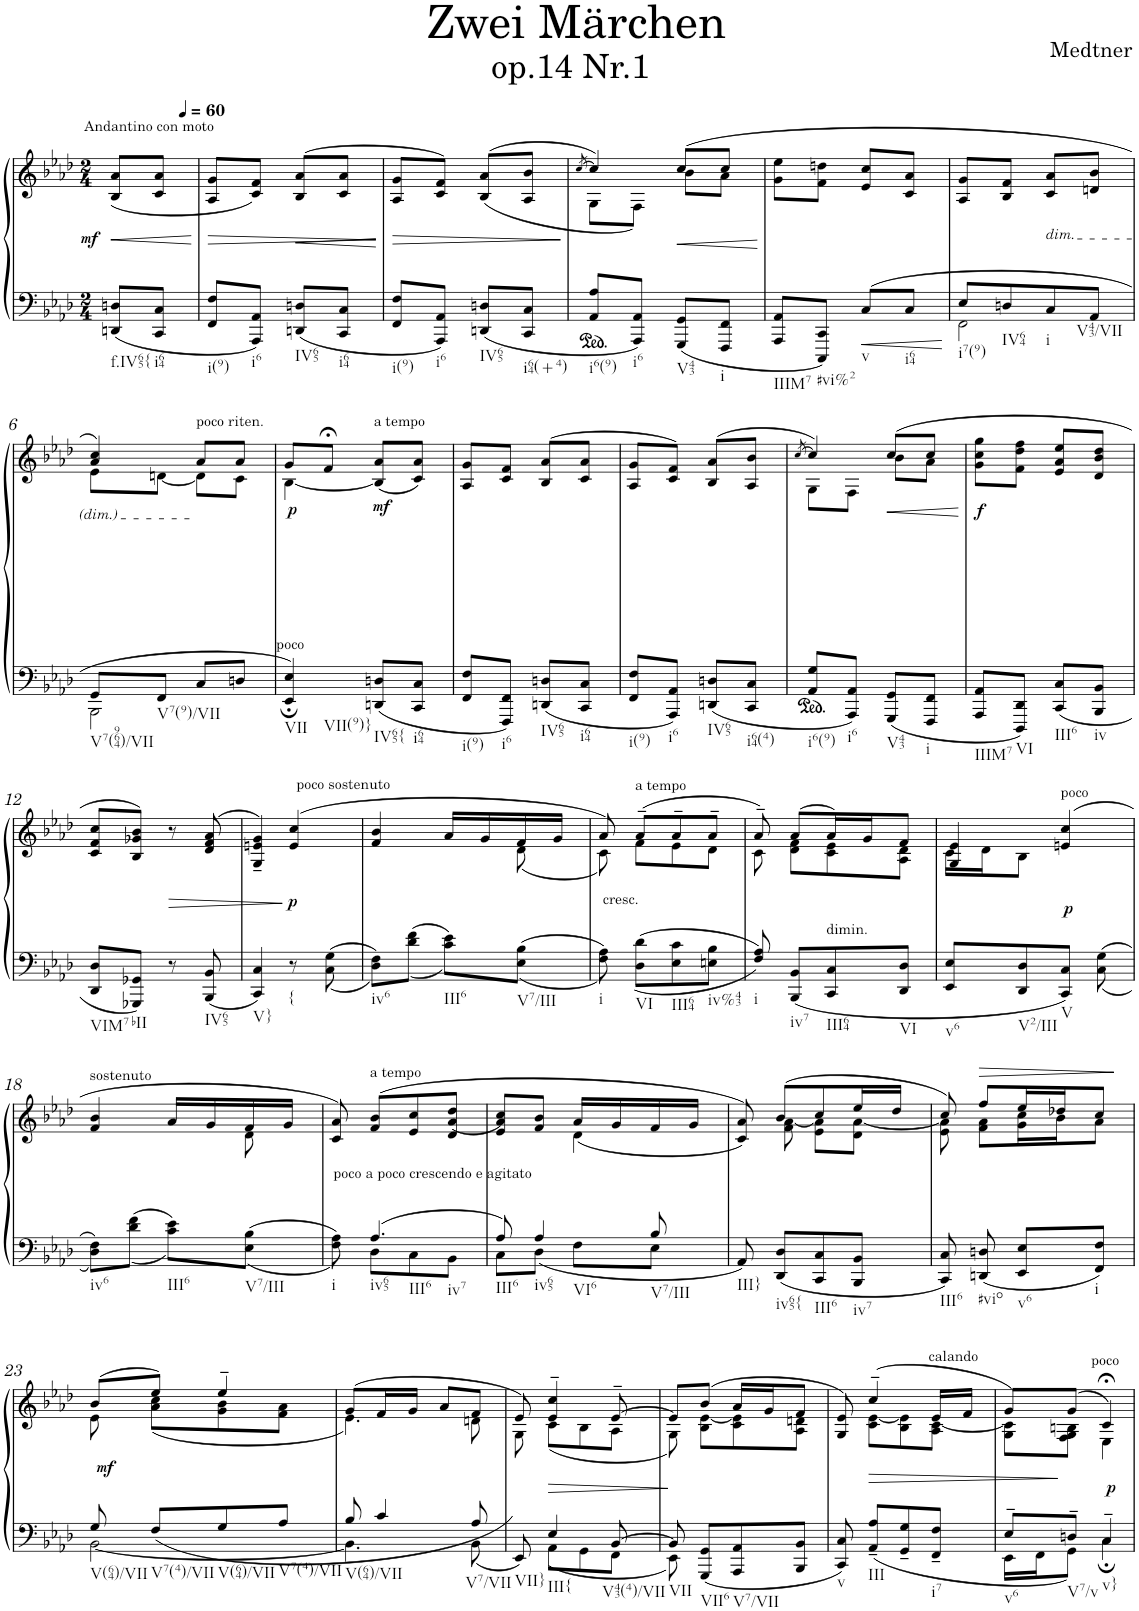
**kern	**kern	**dynam
*part1	*part1	*part1
*staff2	*staff1	*staff1/2
*I"Klavier	*	*
*I'Klav.	*	*
*clefF4	*clefG2	*
*k[b-e-a-d-]	*k[b-e-a-d-]	*
*M2/4	*M2/4	*
*MM60	*MM60	*
=	=	=
!	!LO:TX:a:t=Andantino con moto	!
!LO:TX:b:t=f.IV65{	!	!
!	!	!LO:HP:b
!	!	!LO:DY:n=1:b
8DDn/ 8Dn/L	(8B-/ 8a-/L	< mf
!LO:TX:b:t=i64	!	!
8CC/ 8C/J	8c/ 8a-/J	.
.	.	[
=1	=1	=1
!LO:TX:b:t=i(9)	!	!
!	!	!LO:HP:b
8FF/ 8F/L	8A-/ 8g/L	>
!LO:TX:b:t=i6	!	!
8AAA-/ 8AA-/J	8c/ 8f/J)	.
!LO:TX:b:t=IV65	!	!
!	!	!LO:HP:b
8DDn/ 8Dn/L	(>8B-/ 8a-/L	<
!LO:TX:b:t=i64	!	!
8CC/ 8C/J	8c/ 8a-/J	.
.	.	] [
=2	=2	=2
!LO:TX:b:t=i(9)	!	!
!	!	!LO:HP:b
8FF/ 8F/L	8A-/ 8g/L	>
!LO:TX:b:t=i6	!	!
8AAA-/ 8AA-/J	8c/ 8f/J)	.
!LO:TX:b:t=IV65	!	!
8DDn/ 8Dn/L	(>(8B-/ 8a-/L	.
!LO:TX:b:t=i64(+4)	!	!
8CC/ 8C/J	8A-/ 8b-/J	.
.	.	]
=3	=3	=3
.	[8qcc/	.
*	*^	*
!LO:TX:b:t=i6(9)	!	!	!
8AA-/ 8A-/L	4cc/])	8G\L	.
!LO:TX:b:t=i6	!	!	!
8AAA-/ 8AA-/J	.	8F\J)	.
!LO:TX:b:t=V43	!	!	!
!	!	!	!LO:HP:b
8GGG/ 8GG/L	(8cc/L	8b-\L	<
!LO:TX:b:t=i	!	!	!
8FFF/ 8FF/J	8cc/J	8a-\J	.
*	*v	*v	*
.	.	[
=4	=4	=4
!LO:TX:b:t=IIIM7	!	!
8AAA-/ 8AA-/L	8g\ 8ee-\L	.
!LO:TX:b:t=#vi%2	!	!
8CCC/ 8CC/J	8f\ 8ddn\J	.
!LO:TX:b:t=v	!	!
8C/L	8e-/ 8cc/L	.
!LO:TX:b:t=i64	!	!
8C/J	8c/ 8a-/J	.
=5	=5	=5
*^	*	*
!LO:TX:b:t=i7(9)	!	!	!
8E-/L	2FF\	8A-/ 8g/L	.
!LO:TX:b:t=IV64	!	!	!
8Dn/	.	8B-/ 8f/J	.
!	!	!LO:TX:b:i:t=dim.	!
!LO:TX:b:t=i	!	!	!
8C/	.	8c/ 8a-/L	.
!LO:TX:b:t=V43/VII	!	!	!
8AA-/J	.	8dn/ 8b-/J	.
!!LO:LB:g=z
=6	=6	=6	=6
*	*	*^	*
!LO:TX:b:t=V7(964)/VII	!	!	!	!
8GG/L	2BBB-\	4a-/ 4cc/)	8e-\L	.
!LO:TX:b:t=V7(9)/VII	!	!	!	!
8FF/J	.	.	[8dn\J	.
!	!	!LO:TX:a:t=poco riten.	!	!
8C/L	.	8a-/L	8d\L]	.
8Dn/J	.	8a-/J	8c\J	.
*v	*v	*	*	*
=7	=7	=7	=7
!	!LO:TX:b:t=poco	!	!
!LO:TX:b:t=VII	!	!	!
!LO:TX:b:t=VII(9)}	!	!	!
!	!	!	!LO:DY:b
4EE-/; 4E-/;	8g/L	[4B-\	p
.	8f;</J	.	.
!	!LO:TX:a:t=a tempo	!	!
!LO:TX:b:t=IV65{	!	!	!
!	!	!	!LO:DY:b
8DDn/ 8Dn/L	(8B-/] 8a-/L	4ryy	mf
!LO:TX:b:t=i64	!	!	!
8CC/ 8C/J	8c/ 8a-/J)	.	.
*	*v	*v	*
=8	=8	=8
!LO:TX:b:t=i(9)	!	!
8FF/ 8F/L	8A-/ 8g/L	.
!LO:TX:b:t=i6	!	!
8FFF/ 8FF/J	8c/ 8f/J	.
!LO:TX:b:t=IV65	!	!
8DDn/ 8Dn/L	(>8B-/ 8a-/L	.
!LO:TX:b:t=i64	!	!
8CC/ 8C/J	8c/ 8a-/J	.
=9	=9	=9
!LO:TX:b:t=i(9)	!	!
8FF/ 8F/L	8A-/ 8g/L	.
!LO:TX:b:t=i6	!	!
8AAA-/ 8AA-/J	8c/ 8f/J)	.
!LO:TX:b:t=IV65	!	!
8DDn/ 8Dn/L	(>8B-/ 8a-/L	.
!LO:TX:b:t=i64(4)	!	!
8CC/ 8C/J	8A-/ 8b-/J	.
=10	=10	=10
.	[8qcc/	.
*	*^	*
!LO:TX:b:t=i6(9)	!	!	!
8AA-/ 8G/L	4cc/])	8G\L	.
!LO:TX:b:t=i6	!	!	!
8AAA-/ 8AA-/J	.	8F\J	.
!LO:TX:b:t=V43	!	!	!
!	!	!	!LO:HP:b
8GGG/ 8GG/L	(8cc/L	8b-\L	<
!LO:TX:b:t=i	!	!	!
8FFF/ 8FF/J	8cc/J	8a-\J	.
*	*v	*v	*
.	.	[
=11	=11	=11
!LO:TX:b:t=IIIM7	!	!
!	!	!LO:DY:b
8AAA-/ 8AA-/L	8g\ 8cc\ 8gg\L	f
!LO:TX:b:t=VI	!	!
8DDD-/ 8DD-/J	8f\ 8dd-\ 8ff\J	.
!LO:TX:b:t=III6	!	!
8CC/ 8C/L	8e-/ 8a-/ 8ee-/L	.
!LO:TX:b:t=iv	!	!
8BBB-/ 8BB-/J	8d-/ 8b-/ 8dd-/J	.
!!LO:LB:g=z
=12	=12	=12
!LO:TX:b:t=VIM7	!	!
8DD-/ 8D-/L	8c/ 8f/ 8cc/L	.
!LO:TX:b:t=bII	!	!
8GGG-X/ 8GG-X/J	8B-/ 8g-X/ 8b-/J)	.
!	!	!LO:HP:b
8r	8r	>
!LO:TX:b:t=IV65	!	!
8BBB-/ 8BB-/	(>8d-/ 8f/ 8a-/	.
=13	=13	=13
!LO:TX:b:t=V}	!	!
4CC/ 4C/	4G/~ 4en/~ 4g/~)	.
!	!LO:TX:a:t=poco sostenuto	!
!LO:TX:b:t={	!	!
!	!	!LO:DY:n=1:b
8r	(4e/ 4cc/	] p
8C\ 8G\	.	.
=14	=14	=14
*	*^	*
!LO:TX:b:t=iv6	!	!	!
8D-\ 8F\L	4f/ 4b-/	4ryy	.
8d-\ 8f\J	.	.	.
!LO:TX:b:t=III6	!	!	!
8c\ 8e-\L	16a-/LL	8ryy	.
.	16g/	.	.
!LO:TX:b:t=V7/III	!	!	!
8E-\ 8B-\J	16f/	(8d-\	.
.	16g/JJ	.	.
=15	=15	=15	=15
!	!LO:TX:b:t=cresc.	!	!
!LO:TX:b:t=i	!	!	!
8F\ 8A-\	8a-/)	8c\)	.
!	!LO:TX:a:t=a tempo	!	!
!LO:TX:b:t=VI	!	!	!
8D-\ 8d-\L	(8a-~/L	8f\L	.
!LO:TX:b:t=III64	!	!	!
8E-\ 8c\	8a-~/	8e-\	.
!LO:TX:b:t=iv%43	!	!	!
8En\ 8B-\J	8a-~/J	8d-\J	.
=16	=16	=16	=16
!LO:TX:b:t=i	!	!	!
8F/ 8A-/	8a-~/)	8c\	.
!LO:TX:b:t=iv7	!	!	!
8BBB-/ 8BB-/L	(8a-/L	8d-\ 8f\L	.
!	!LO:TX:b:t=dimin.	!	!
!LO:TX:b:t=III64	!	!	!
8CC/ 8C/	16a-/L)	8c\ 8e-\	.
.	16g/J	.	.
!LO:TX:b:t=VI	!	!	!
8DD-/ 8D-/J	8f/J	8A-\ 8d-\J	.
=17	=17	=17	=17
!LO:TX:b:t=v6	!	!	!
8EE-/ 8E-/L	4G/ 4e-/	16c\LL	.
.	.	16d-\J	.
!LO:TX:b:t=V2/III	!	!	!
8DD-/ 8D-/	.	8B-\J	.
!	!LO:TX:a:t=poco	!	!
!LO:TX:b:t=V	!	!	!
!	!	!	!LO:DY:a=2
8CC/ 8C/J	(4en/ 4cc/	4ryy	p
8C\ 8G\	.	.	.
!!LO:LB:g=z	!!
=18	=18	=18	=18
!	!LO:TX:a:t=sostenuto	!	!
!LO:TX:b:t=iv6	!	!	!
8D-\ 8F\L	4f/ 4b-/	4ryy	.
8d-\ 8f\J	.	.	.
!LO:TX:b:t=III6	!	!	!
8c\ 8e-\L	16a-/LL	8ryy	.
.	16g/	.	.
!LO:TX:b:t=V7/III	!	!	!
8E-\ 8B-\J	16f/	8d-\	.
.	16g/JJ	.	.
*	*v	*v	*
=19	=19	=19
*^	*	*
!	!	!LO:TX:b:t=poco a poco crescendo e agitato	!
!LO:TX:b:t=i	!	!	!
8F\ 8A-\	8ryy	8c/ 8a-/)	.
!	!	!LO:TX:a:t=a tempo	!
!LO:TX:b:t=iv65	!	!	!
!LO:TX:b:t=III6	!	!	!
!LO:TX:b:t=iv7	!	!	!
4.A-/	8D-\L	(>8f/ 8b-/L	.
.	8C\	8e-/ 8cc/	.
.	8BB-\J	(8d-/ 8a-/ 8dd-/J	.
=20	=20	=20	=20
*	*	*^	*
!LO:TX:b:t=III6	!	!	!	!
8A-/	8C\L	8e-/ 8a-/ 8cc/L)	4ryy	.
!LO:TX:b:t=iv65	!	!	!	!
!LO:TX:b:t=VI6	!	!	!	!
4A-/	8D-\J	8f/ 8b-/J	.	.
.	8F\L	16a-/LL	(4d-\	.
.	.	16g/	.	.
!LO:TX:b:t=V7/III	!	!	!	!
8B-/	8E-\J	16f/	.	.
.	.	16g/JJ	.	.
*v	*v	*	*	*
=21	=21	=21	=21
!LO:TX:b:t=III}	!	!	!
8AA-/	8c/ 8a-/))	8ryy	.
!LO:TX:b:t=iv65{	!	!	!
8DD-/ 8D-/L	(8b-/L	8f\ [8a-\	.
!LO:TX:b:t=III6	!	!	!
8CC/ 8C/	8cc/	8e-\ 8a-\]L	.
!LO:TX:b:t=iv7	!	!	!
8BBB-/ 8BB-/J	16ee-/L	8d-\ [8a-\J	.
.	16dd-/JJ	.	.
=22	=22	=22	=22
!LO:TX:b:t=III6	!	!	!
8CC/ 8C/	8cc/)	8e-\ 8a-\]	.
!LO:TX:b:t=#vio	!	!	!
!	!	!	!LO:HP:b
8DDn/ 8Dn/	8ff/L	8f\ 8a-\L	>
!LO:TX:b:t=v6	!	!	!
8EE-/ 8E-/L	16ee-/L	16g\ 16cc\L	.
.	16dd-X/J	16b-\J	.
!LO:TX:b:t=i	!	!	!
8FF/ 8F/J	8cc/J	8a-\J	.
*	*v	*v	*
.	.	]
!!LO:LB:g=z
=23	=23	=23
*^	*^	*
!LO:TX:b:t=V(64)/VII	!	!	!	!
!	!	!	!	!LO:DY:b
8G/	[2BB-\	(8b-/L	8e-\	mf
!LO:TX:b:t=V7(4)/VII	!	!	!	!
(8F/L	.	8ee-/J)	(8a-\ 8cc\L	.
!LO:TX:b:t=V(64)/VII	!	!	!	!
8G/	.	4ee-~/	8g\ 8b-\	.
!LO:TX:b:t=V7(4)/VII	!	!	!	!
8A-/J	.	.	8f\ 8a-\J	.
=24	=24	=24	=24	=24
!LO:TX:b:t=V(64)/VII	!	!	!	!
8B-/	4.BB-\]	(>8g/L	4.e-\)	.
4c/	.	16f/L	.	.
.	.	16g/JJ	.	.
.	.	8a-/L	.	.
!LO:TX:b:t=V7/VII	!	!	!	!
8A-/	8BB-\	8f/J	8dn\	.
=25	=25	=25	=25	=25
!LO:TX:b:t=VII}	!	!	!	!
8EE-/	8ryy	8e-/)	8G\)	.
!LO:TX:b:t=III{	!	!	!	!
!	!	!	!	!LO:HP:b
4E-/	8AA-\L	4e-/~ 4cc/~	(8c\L	>
.	8GG\	.	8B-\	.
!LO:TX:b:t=V43(4)/VII	!	!	!	!
[8BB-/	8FF\J	[8e-~/	8A-\J	.
*v	*v	*	*	*
*	*v	*v	*
.	.	]
=26	=26	=26
*^	*^	*
!LO:TX:b:t=VII	!	!	!	!
8BB-/]	8EE-\	8e-/L]	8G\)	.
!LO:TX:b:t=VII6	!	!	!	!
8GGG/ 8GG/L	4.ryy	(>8b-/J	8B-\ [8e-\L	.
!LO:TX:b:t=V7/VII	!	!	!	!
8AAA-/ 8AA-/	.	16a-/LL	8c\ 8e-\]	.
.	.	16g/J	.	.
8BBB-/ 8BB-/J	.	8f/J	8A-\ 8dn\J	.
*v	*v	*	*	*
=27	=27	=27	=27
!LO:TX:b:t=v	!	!	!
8CC/ 8C/	8G/ 8e-/)	8ryy	.
!LO:TX:b:t=III	!	!	!
!	!	!	!LO:HP:b
8AA-/~ 8A-/~L	(4cc~/	8c\ [8e-\L	>
8GG/~ 8G/~	.	8B-\ 8e-\]	.
!	!LO:TX:a:t=calando	!	!
!LO:TX:b:t=i7	!	!	!
8FF/~ 8F/~J	16e-/LL	8A-\ [8c\J	.
.	16f/JJ	.	.
*	*v	*v	*
.	.	]
=28	=28	=28
*^	*^	*
!LO:TX:b:t=v6	!	!	!	!
8E-~/L	16EE-\LL	8g/L)	8G\ 8c\]L	.
.	16FF\J	.	.	.
!LO:TX:b:t=V7/v	!	!	!	!
8Dn~/J	8GG\J	(8g/J	8F\ 8G\ 8Bn\J	.
!	!	!LO:TX:a:t=poco	!	!
!LO:TX:b:t=v}	!	!	!	!
!	!	!	!	!LO:DY:a=2
4C;~/	4C\	4c;</)	4E-\	p
*v	*v	*	*	*
*	*v	*v	*
=	=	=
*-	*-	*-
